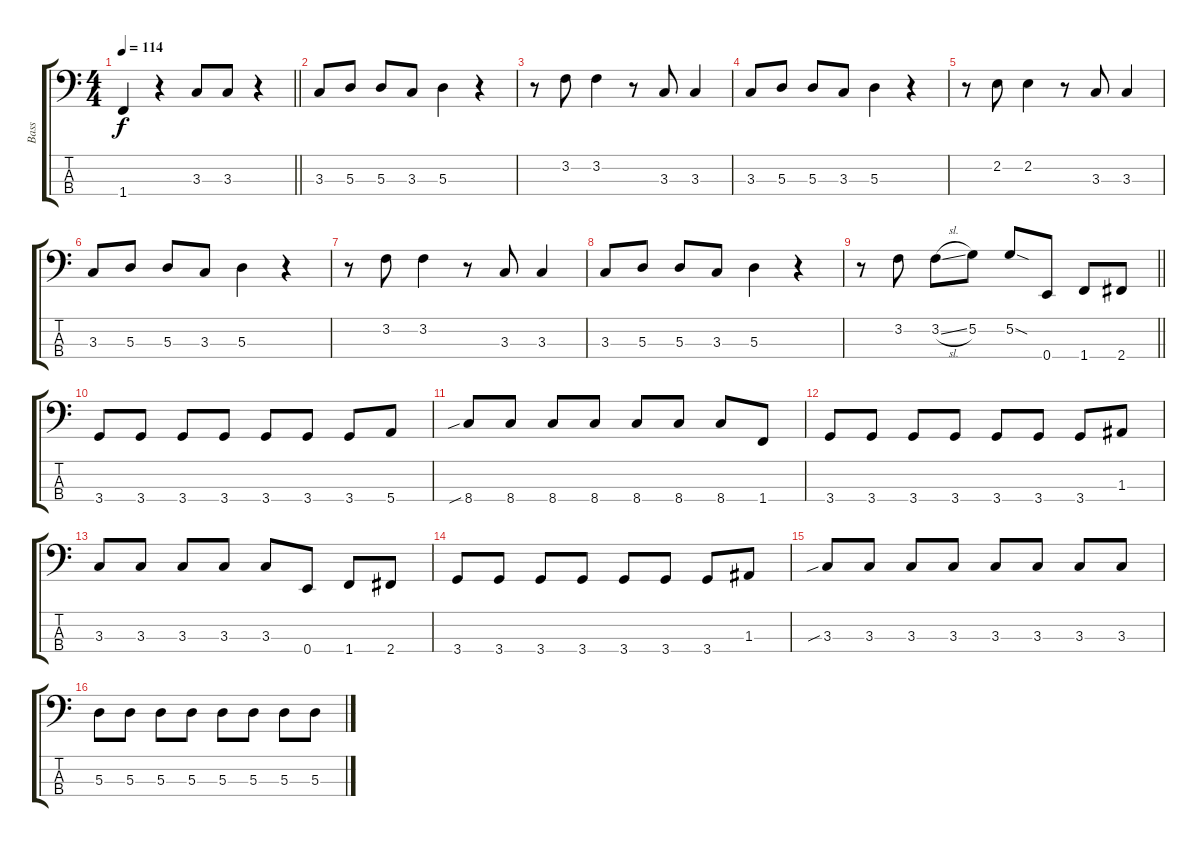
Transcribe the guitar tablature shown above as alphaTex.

\track ("Bass" "Bass") {instrument electricbasspick}
\staff {score tabs}
\tuning (G2 D2 A1 E1) {hide}
\ts (4 4)
\tempo 114
\clef f4
\barLineRight lightlight
\ks c
1.4.4{dy f} r.4 3.3.8 3.3.8 r.4 |
3.3.8 5.3.8 5.3.8 3.3.8 5.3.4 r.4 |
r.8 3.2.8 3.2.4 r.8 3.3.8 3.3.4 |
3.3.8 5.3.8 5.3.8 3.3.8 5.3.4 r.4 |
r.8 2.2.8 2.2.4 r.8 3.3.8 3.3.4 |
3.3.8 5.3.8 5.3.8 3.3.8 5.3.4 r.4 |
r.8 3.2.8 3.2.4 r.8 3.3.8 3.3.4 |
3.3.8 5.3.8 5.3.8 3.3.8 5.3.4 r.4 |
\barLineRight lightlight
r.8 3.2.8 3.2{sl}.8 5.2.8 5.2{sod}.8 0.4.8 1.4.8 2.4.8 |
3.4.8 3.4.8 3.4.8 3.4.8 3.4.8 3.4.8 3.4.8 5.4.8 |
8.4{sib}.8 8.4.8 8.4.8 8.4.8 8.4.8 8.4.8 8.4.8 1.4.8 |
3.4.8 3.4.8 3.4.8 3.4.8 3.4.8 3.4.8 3.4.8 1.3.8 |
3.3.8 3.3.8 3.3.8 3.3.8 3.3.8 0.4.8 1.4.8 2.4.8 |
3.4.8 3.4.8 3.4.8 3.4.8 3.4.8 3.4.8 3.4.8 1.3.8 |
3.3{sib}.8 3.3.8 3.3.8 3.3.8 3.3.8 3.3.8 3.3.8 3.3.8 |
5.3.8 5.3.8 5.3.8 5.3.8 5.3.8 5.3.8 5.3.8 5.3.8
